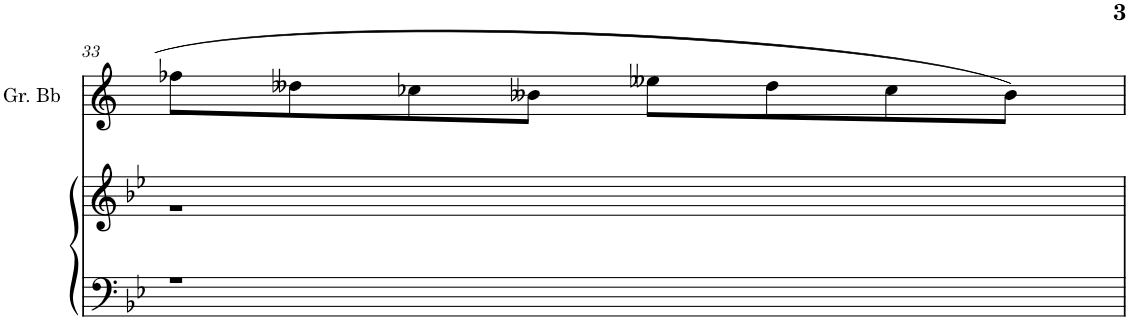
**kern	**kern	**kern
*part2	*part2	*part1
*staff3	*staff2	*staff1
*I"Piano	*	*I"Gralla Bb
*	*	*I'Gr. Bb
!!LO:PB:g=z
*clefF4	*clefG2	*clefG2
*	*	*Trd0c2
*k[b-e-]	*k[b-e-]	*k[]
*M4/4	*M4/4	*M4/4
=33	=33	=33
*^	*^	*
1ryy	1r	1ryy	1r	8ff-X\L
.	.	.	.	8dd--X\
.	.	.	.	8cc-X\
.	.	.	.	8b--X\J
.	.	.	.	8ee--X\L
.	.	.	.	8dd--\
.	.	.	.	8cc-\
.	.	.	.	8b--\J
*v	*v	*	*	*
*	*v	*v	*
=	=	=
*-	*-	*-
